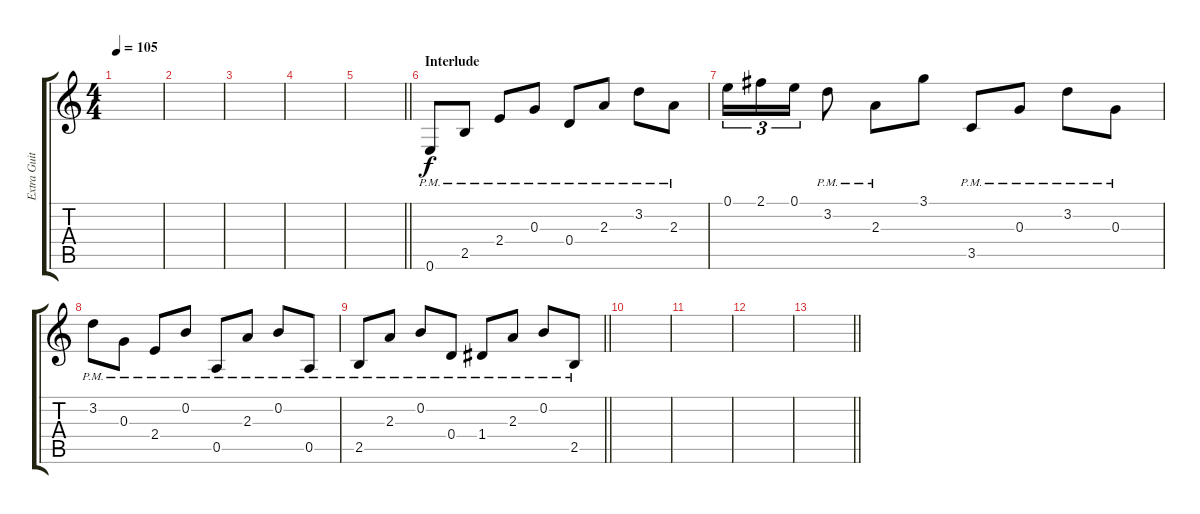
\track ("Extra Guitar 1" "Extra Guit") {instrument overdrivenguitar}
\staff {score tabs}
\tuning (E4 B3 G3 D3 A2 E2) {hide}
\ts (4 4)
\tempo 105
\clef g2
\ks c
|
|
|
|
\barLineRight lightlight
|
\section ("" "Interlude")
0.6{pm}.8 2.5{pm}.8 2.4{pm}.8 0.3{pm}.8 0.4{pm}.8 2.3{pm}.8 3.2{pm}.8 2.3{pm}.8 |
0.1.16{tu (3 2)} 2.1.16{tu (3 2)} 0.1.16{tu (3 2)} 3.2{pm}.8 2.3{pm}.8 3.1.8 3.5{pm}.8 0.3{pm}.8 3.2{pm}.8 0.3{pm}.8 |
3.2{pm}.8 0.3{pm}.8 2.4{pm}.8 0.2{pm}.8 0.5{pm}.8 2.3{pm}.8 0.2{pm}.8 0.5{pm}.8 |
\barLineRight lightlight
2.5{pm}.8 2.3{pm}.8 0.2{pm}.8 0.4{pm}.8 1.4{pm}.8 2.3{pm}.8 0.2{pm}.8 2.5{pm}.8 |
\section ("" "")
|
|
|
\barLineRight lightlight
